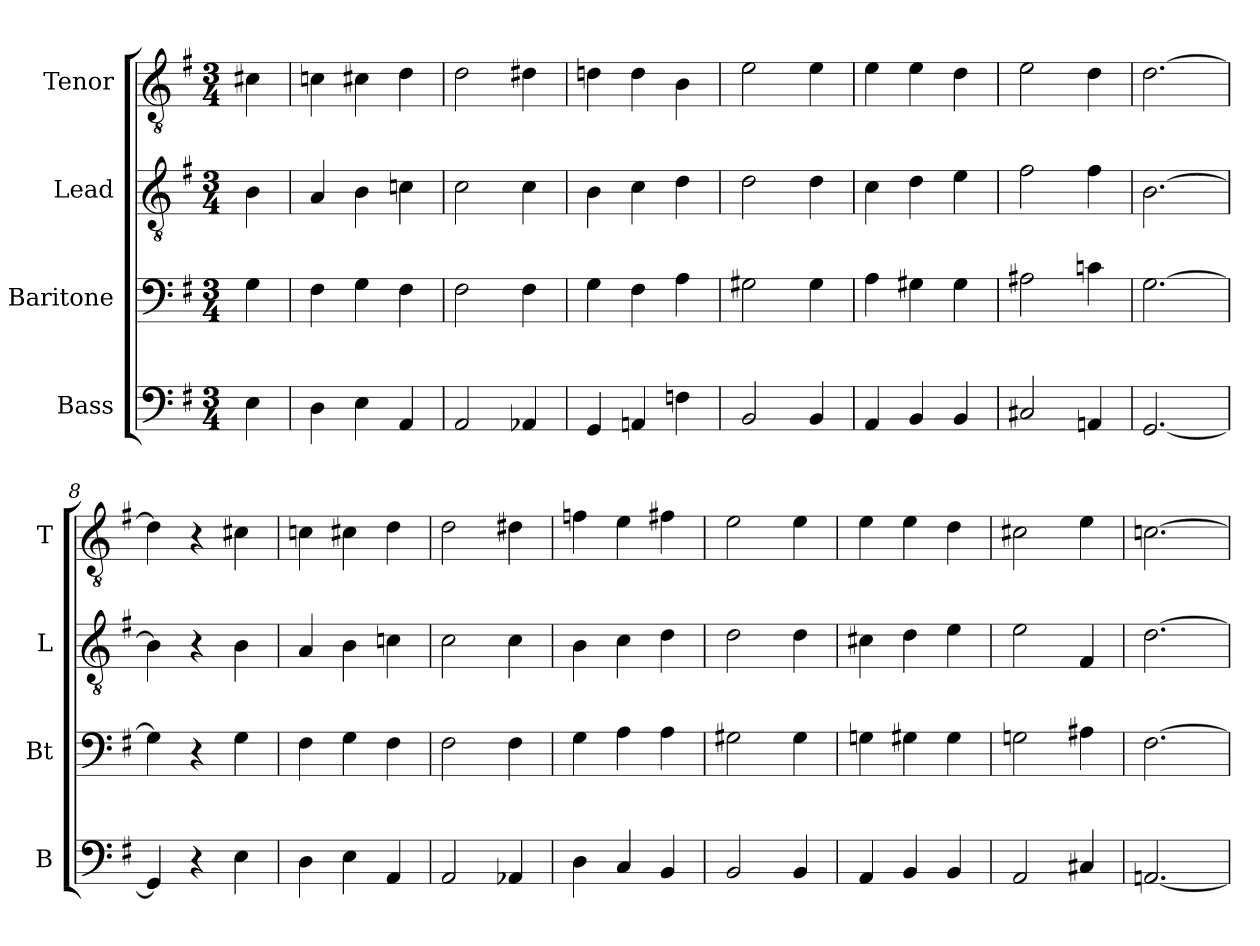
**kern	**kern	**kern	**kern
*part4	*part3	*part2	*part1
*staff4	*staff3	*staff2	*staff1
*I"Bass	*I"Baritone	*I"Lead	*I"Tenor
*I'B	*I'Bt	*I'L	*I'T
*clefF4	*clefF4	*clefGv2	*clefGv2
*k[f#]	*k[f#]	*k[f#]	*k[f#]
*G:	*G:	*G:	*G:
*M3/4	*M3/4	*M3/4	*M3/4
=	=	=	=
4E	4G	4B	4c#X
=1	=1	=1	=1
4D	4F#	4A	4cn
4E	4G	4B	4c#X
4AA	4F#	4cn	4d
=2	=2	=2	=2
2AA	2F#	2c	2d
4AA-X	4F#	4c	4d#X
=3	=3	=3	=3
4GG	4G	4B	4dn
4AAn	4F#	4c	4d
4Fn	4A	4d	4B
=4	=4	=4	=4
2BB	2G#X	2d	2e
4BB	4G#	4d	4e
=5	=5	=5	=5
4AA	4A	4c	4e
4BB	4G#X	4d	4e
4BB	4G#	4e	4d
=6	=6	=6	=6
2C#X	2A#X	2f#	2e
4AAn	4cn	4f#	4d
=7	=7	=7	=7
[2.GG	[2.G	[2.B	[2.d
=8	=8	=8	=8
4GG]	4G]	4B]	4d]
4r	4r	4r	4r
4E	4G	4B	4c#X
=9	=9	=9	=9
4D	4F#	4A	4cn
4E	4G	4B	4c#X
4AA	4F#	4cn	4d
=10	=10	=10	=10
2AA	2F#	2c	2d
4AA-X	4F#	4c	4d#X
=11	=11	=11	=11
4D	4G	4B	4fn
4C	4A	4c	4e
4BB	4A	4d	4f#X
=12	=12	=12	=12
2BB	2G#X	2d	2e
4BB	4G#	4d	4e
=13	=13	=13	=13
4AA	4Gn	4c#X	4e
4BB	4G#X	4d	4e
4BB	4G#	4e	4d
=14	=14	=14	=14
2AA	2Gn	2e	2c#X
4C#X	4A#X	4F#	4e
=15	=15	=15	=15
[2.AAn	[2.F#	[2.d	[2.cn
=	=	=	=
*-	*-	*-	*-
